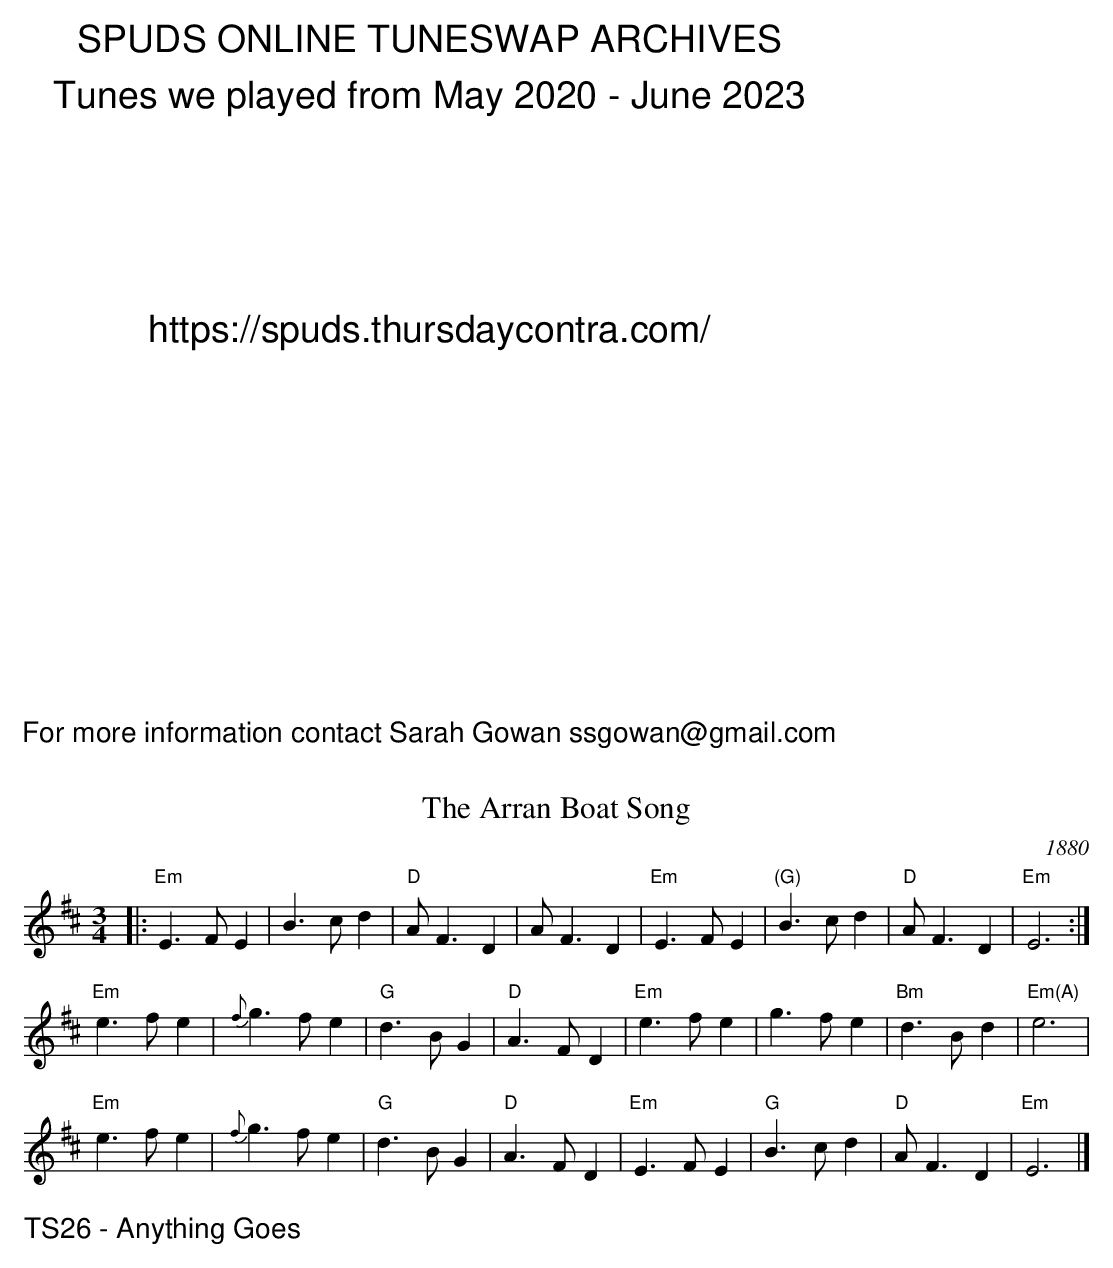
X:1
T:Arran Boat Song, The
O: 1880
O: Kerr's ca.1880
M: 3/4
L: 1/4
K: Edor
|: "Em"E>FE |B>cd | "D"A<FD |A<FD | "Em"E>FE |"(G)"B>cd | "D"A<FD |"Em"E3 :|
"Em"e>fe |{f}g>fe | "G"d>BG |"D"A>FD | "Em"e>fe |g>fe | "Bm"d>Bd |"Em(A)"e3 |
 "Em"e>fe |{f}g>fe | "G"d>BG |"D"A>FD | "Em"E>FE |"G"B>cd | "D"A<FD |"Em"E3 |]
